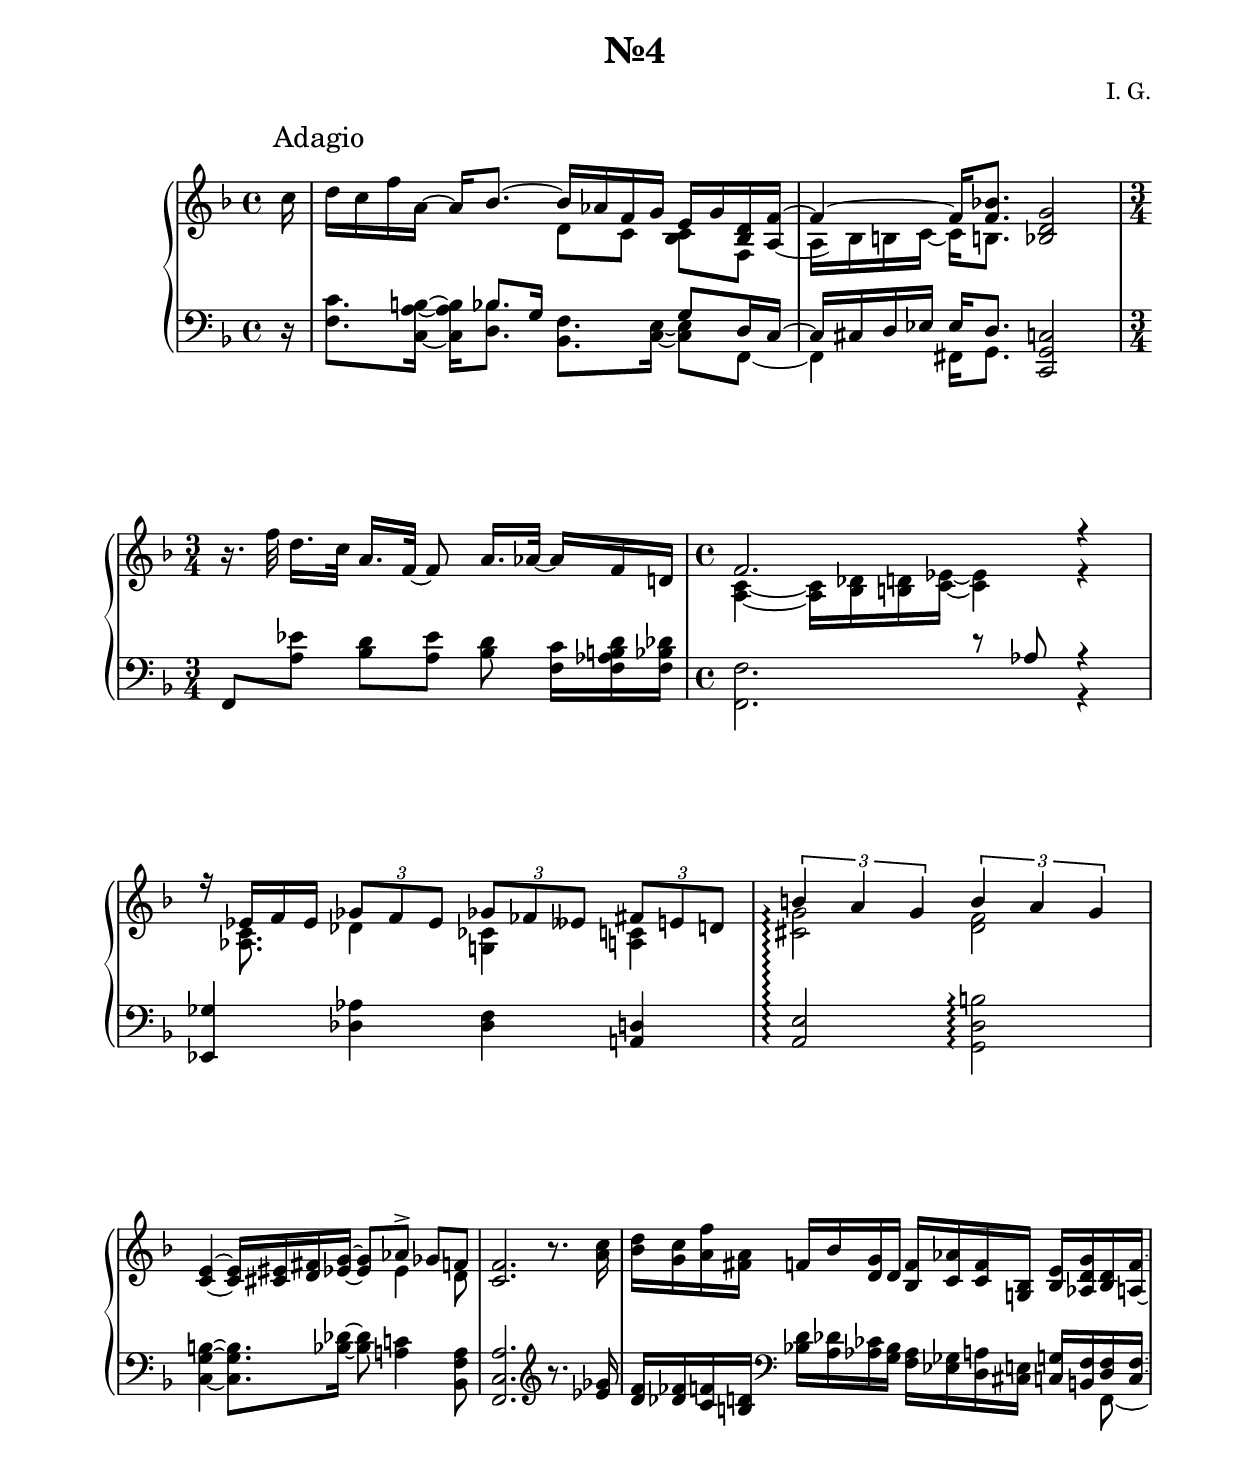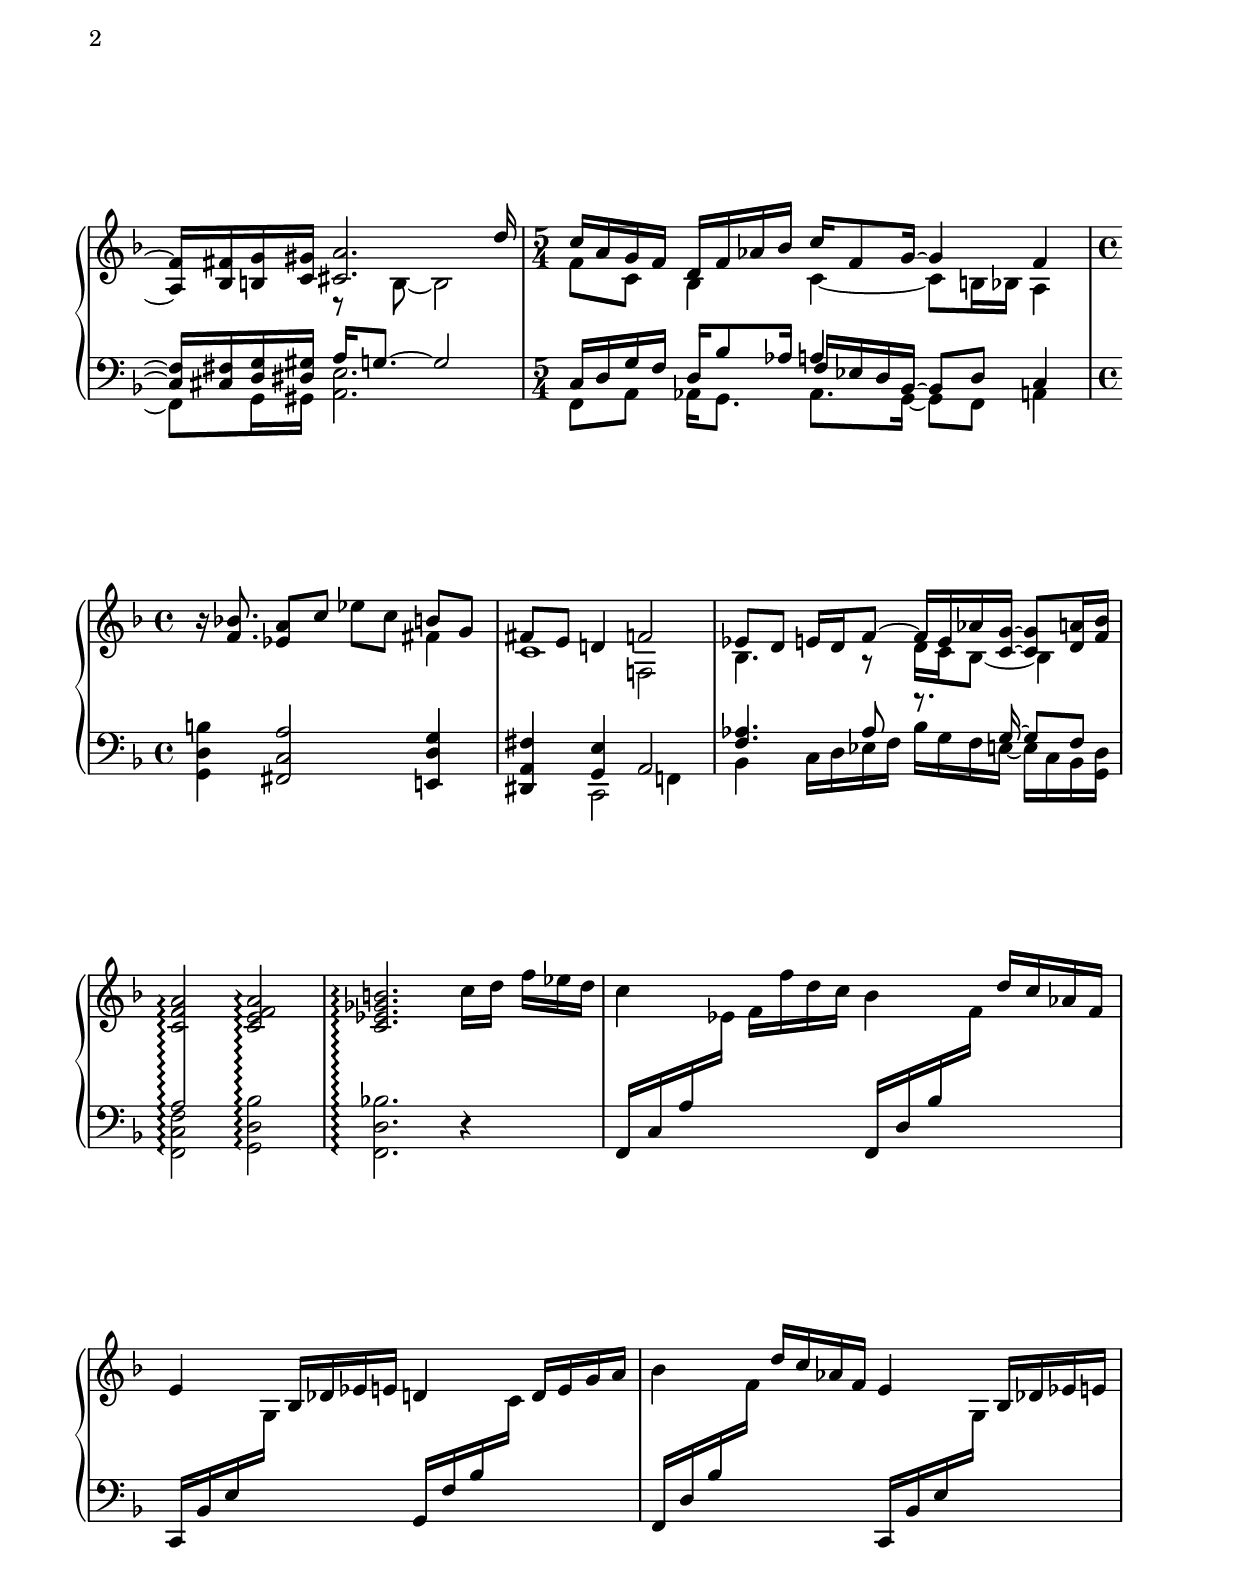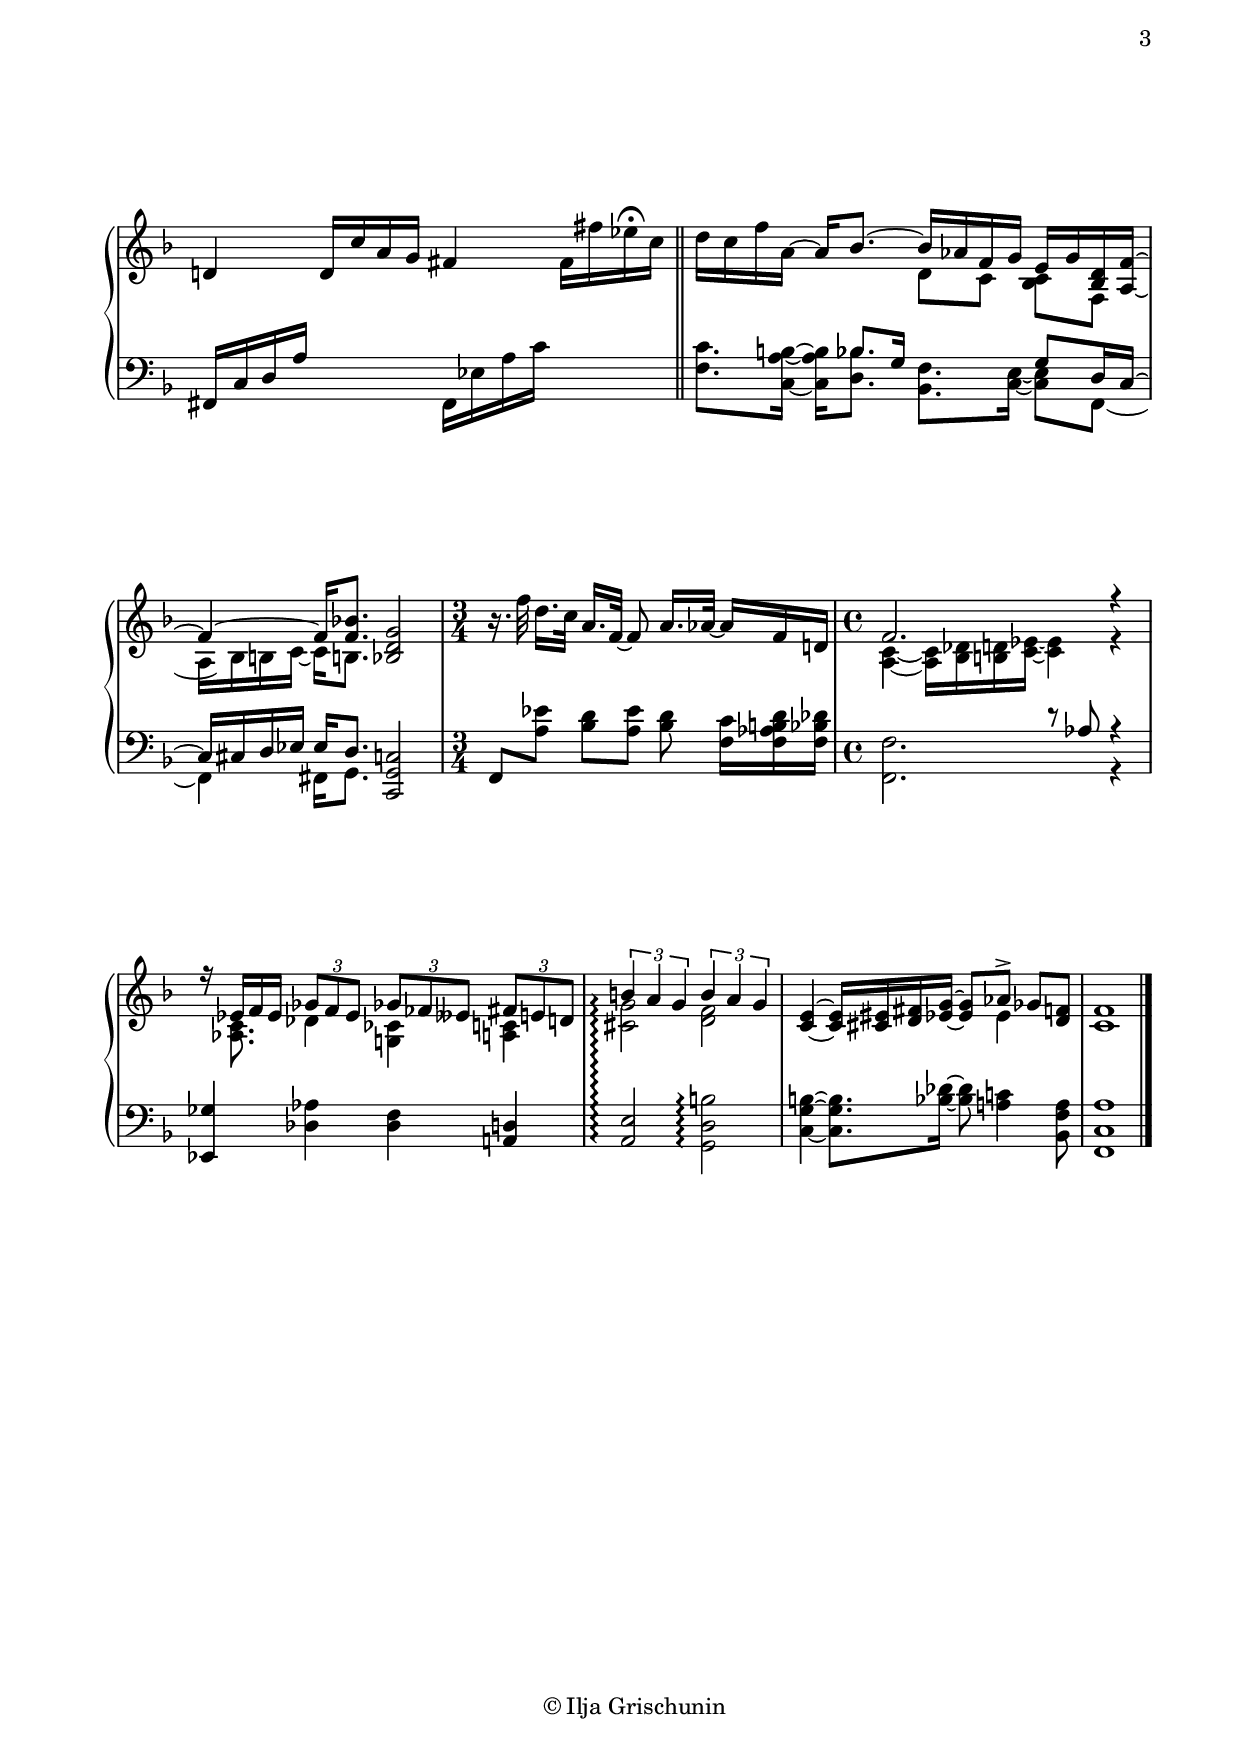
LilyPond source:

\version "2.19.15"
%\version "2.18.0"

\language "deutsch"

\header {
  title = "№4"
  %meter = "Adagio"
  composer = "I. G."
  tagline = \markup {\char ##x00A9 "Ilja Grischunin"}
}

\paper {
  #(set-paper-size "a4")
  top-system-spacing.basic-distance = #30
  top-markup-spacing.basic-distance = #25
  markup-system-spacing.basic-distance = #26
  system-system-spacing.basic-distance = #30
  last-bottom-spacing.basic-distance = #30
  two-sided = ##t
  inner-margin = 20
  outer-margin = 15
}

\layout {
  indent = 10
  \context {
    \PianoStaff
    \consists #Span_stem_engraver
  }
  \context{
    \Score
    \override StaffGrouper.staff-staff-spacing.basic-distance = #15
    \remove "Bar_number_engraver"
  }
}

\version "2.19.15"
%\version "2.18.0"

\language "deutsch"

%%%%%%%%%%% RH %%%%%%%%%%%%
rechtsFier = \relative {
  \clef treble
  \key f \major
  \time 4/4
  \override Score.RehearsalMark.extra-offset = #'(4 . 2)
  \mark "Adagio"
  \partial 16
  c''16
  <<
    {
      \stemDown
      d c f a,~
      \stemNeutral
      a b8.~ b16 as f g e g <b, d> <a f'~>
      f'4~ f16<f b!>8.
    }
    \\
    {
      s2 d8[ c] <b c>  f a16 b h c~ c h!8.
    }
    \\
    {
      \voiceOne
      \hideNotes
      s2. s8. a16_~ a4 s4
      \unHideNotes
    }
  >>
  <b! d g>2
  \time 3/4
  r16. f''32\noBeam d16.c32 a16. f32~
  f8\noBeam a16.[ as32]~
  \omit TupletNumber
  \omit TupletBracket
  \times 2/3 {
    as16 f d!
  }
  \time 4/4
  <<
    {
      f2. r4
    }
    \\
    {
      <a, c>4~ q16<b des><h d><c es>~ q4 r
    }
  >>
  <<
    {
      r16 es f es
      \times 2/3 {ges8 f es}
      \times 2/3 {ges!8 fes eses}
      \times 2/3 {fis8 e d!}
      \repeat unfold 2 {\times 2/3 {h'4 a g}}
    }
    \\
    {
      s16<as, c>8. des4 <g,! ces><a c>
      <cis g'>2\arpeggio<d f>
    }
  >>
  <<
    {
      <c_~ e~>4 q16<cis eis><d fis><es_~ g~> q8 as-> ges[ f]
    }
    \\
    {
      s2 s8 es4 d8
    }
  >>
  <c f>2. r8. <a' c>16
  <b d><g c><a f'><fis a> f b <d, g> d
  <b f'><c as'><c f><b g!><b e><as d g><b d><a f'>~
  q <b fis'><h g'><c gis'>
  <<
    {
      s2 s8. d'16
    }
    \\
    {
      \voiceOne
      <cis, a'>2.
    }
    \\
    {
      \voiceTwo
      r8 h~ h2
    }
  >>
  <<
    {
      c'16 a g f d f as b c f,8 g16~ g4 f
    }
    \\
    {
      f8 c b4 c~ c8 h16 b a4
    }
  >>
  r16 <f' b!>8.<es a>8 c' es c
  <<
    {
      h g fis e d!4 f2
    }
    \\
    {
      fis4 c1
    }
  >>
  <<
    {
      es8 d e16 d f8~ f16 e as <c, g'>~ q8 <d a'>16<f b>
    }
    \\
    {
      b,4. r8 d16 c b8~ b4
    }
  >>
  <c f a>2\arpeggio<c e f a>\arpeggio<c es ges h>2.\arpeggio
  c'16[ d]
  %\override TupletNumber #'transparent = ##f
  %\override TupletBracket #'bracket-visibility = ##f
  \times 2/3 {f16 es d}
  c4 f,16 f' d c b4 d16 c as f
  e4 b16 des es e d4 d16 e g a
  b4 d16 c as f e4 b16 des es e
  d!4 d16 c' a g fis4 fis16 fis' es\fermata c
  \bar "||"
  <<
    {
      \stemDown
      d c f a,~
      \stemNeutral
      a b8.~ b16 as f g e g <b, d> <a f'~>
      f'4~ f16<f b!>8.
    }
    \\
    {
      s2 d8[ c] <b c>  f a16 b h c~ c h!8.
    }
    \\
    {
      \voiceOne
      \hideNotes
      s2. s8. a16_~ a4 s4
      \unHideNotes
    }
  >>
  <b! d g>2
  \time 3/4
  r16. f''32\noBeam d16.c32 a16. f32~
  f8\noBeam a16.[ as32]~
  %\override TupletNumber #'transparent = ##t
  %\override TupletBracket #'bracket-visibility = ##f
  \times 2/3 {
    as16 f d!
  }
  \time 4/4
  <<
    {
      f2. r4
    }
    \\
    {
      <a, c>4~ q16<b des><h d><c es>~ q4 r
    }
  >>
  <<
    {
      r16 es f es
      \times 2/3 {ges8 f es}
      \times 2/3 {ges!8 fes eses}
      \times 2/3 {fis8 e d!}
      \repeat unfold 2 {\times 2/3 {h'4 a g}}
    }
    \\
    {
      s16<as, c>8. des4 <g,! ces><a c>
      <cis g'>2\arpeggio<d f>
    }
  >>
  <<
    {
      <c_~ e~>4 q16<cis eis><d fis><es_~ g~> q8 as-> ges[ <d f>]
    }
    \\
    {
      s2 s8 es4 s8
    }
  >>
  <c f>1
  \bar "|."
  %\override Score.RehearsalMark.self-alignment-X = #RIGHT
  %\override Score.RehearsalMark.direction = #DOWN
  %\mark \markup {\small{(TEXT)}}
}

%%%%%%%%%%% LH %%%%%%%%%%%%
linksFier = \relative {
  \clef bass
  \key f \major
  \time 4/4
  \partial 16
  r16
  <<
    {
      \mergeDifferentlyHeadedOn
      \mergeDifferentlyDottedOn
      s4 s16 b8 g16 s4 g8 d16 c~ c cis d es es d8.
    }
    \\
    {
      <f c'>8.<c_~ a'~ h^~>16 q16 <d b'>8.
      <b f'><c e>16~ q8 f,~
      f4 fis16 g8.
    }
  >>
  <c, g' c>2
  \stemUp
  f8[
  \stemNeutral
  <a' es'>]<b d><a es'><b d>\noBeam
  \omit TupletNumber
  \omit TupletBracket
  \times 2/3 {
    <f c'>16<f as h d><f b des>
  }
  <<
    {
      s2 r8 as r4
    }
    \\
    {
      <f, f'>2. r4
    }
  >>
  <es ges'>4<des' as'><des f><a! d>
  <a e'>2\arpeggio <g d' h'>\arpeggio
  <c g' h>4~ q8. <b' des>16~ q8 <a! c!>4 <b, f' a>8
  <f c' a'>2. \clef treble r8. <es'' ges>16
  <d f><des fes><c f><h d> \clef bass <b d><a des><as ces><g b>
  <f as><es ges><d a'><cis e>
  <<
    {
      <c g'><h f'><d f><c f>~
      q <cis fis><d g><dis gis> a' g8.~ g2
    }
    \\
    {
      s8 f,~ f g16 gis <a e'>2.
    }
  >>
  \time 5/4
  <<
    {
      s2 a'4 s2
    }
    \\
    {
      \voiceOne
      c,16 d g f d b'8 as16
      \once \override NoteColumn.force-hshift = #.3
      f es d b~ b8 d c4
    }
    \\
    {
      \voiceTwo
      f,8 a as16 g8. as g16~ g8 f a4
    }
  >>
  \time 4/4
  <g d' h'><fis c' a'>2<e! d' g>4<dis a' fis'>
  <<
    {
      \voiceTwo
      s4 \change Staff = RH f'!2 \change Staff = LH
    }
    \\
    {
      \voiceOne
      <g, e'>4 a2
    }
    \\
    {
      \voiceTwo
      c,2 f!4
    }
  >>
  <<
    {
      <f' as>4. as8 r8. g16~ g8 f
    }
    \\
    {
      b,4 c16 d es f b g f e~ e c b <g d'>
    }
  >>
  <<
    {
      \autoBeamOff
      \crossStaff {a'2}
      \autoBeamOn
    }
    \\
    {
      <f, c' f>2\arpeggio
    }
  >>
  <g d' b'>\arpeggio <f d' b'!>2.\arpeggio r4
  f16 c' a'\change Staff = RH es'\change Staff = LH s4
  f,,16 d' b'\change Staff = RH  f'\change Staff = LH s4
  c,,16 b' e\change Staff = RH g\change Staff = LH s4
  g,16 f' b\change Staff = RH c\change Staff = LH s4
  f,,16 d' b'\change Staff = RH f'\change Staff = LH s4
  c,,16 b' e\change Staff = RH g\change Staff = LH s4
  fis,16 c' d a' s4 fis,16 es' a c s4
  <<
    {
      \mergeDifferentlyHeadedOn
      \mergeDifferentlyDottedOn
      s4 s16 b8 g16 s4 g8 d16 c~ c cis d es es d8.
    }
    \\
    {
      <f c'>8.<c_~ a'~ h^~>16 q16 <d b'>8.
      <b f'><c e>16~ q8 f,~
      f4 fis16 g8.
    }
  >>
  <c, g' c>2
  \stemUp
  f8[
  \stemNeutral
  <a' es'>]<b d><a es'><b d>\noBeam
  %\override TupletNumber #'transparent = ##t
  %\override TupletBracket #'bracket-visibility = ##f
  \times 2/3 {
    <f c'>16<f as h d><f b des>
  }
  <<
    {
      s2 r8 as r4
    }
    \\
    {
      <f, f'>2. r4
    }
  >>
  <es ges'>4<des' as'><des f><a! d>
  <a e'>2\arpeggio <g d' h'>\arpeggio
  <c g' h>4~ q8. <b' des>16~ q8 <a! c!>4 <b, f' a>8
  <f c' a'>1
}


\score {
  \new PianoStaff <<
    \set PianoStaff.connectArpeggios = ##t
    \new Staff = "RH" \rechtsFier
    \new Staff = "LH" \linksFier
  >>
}